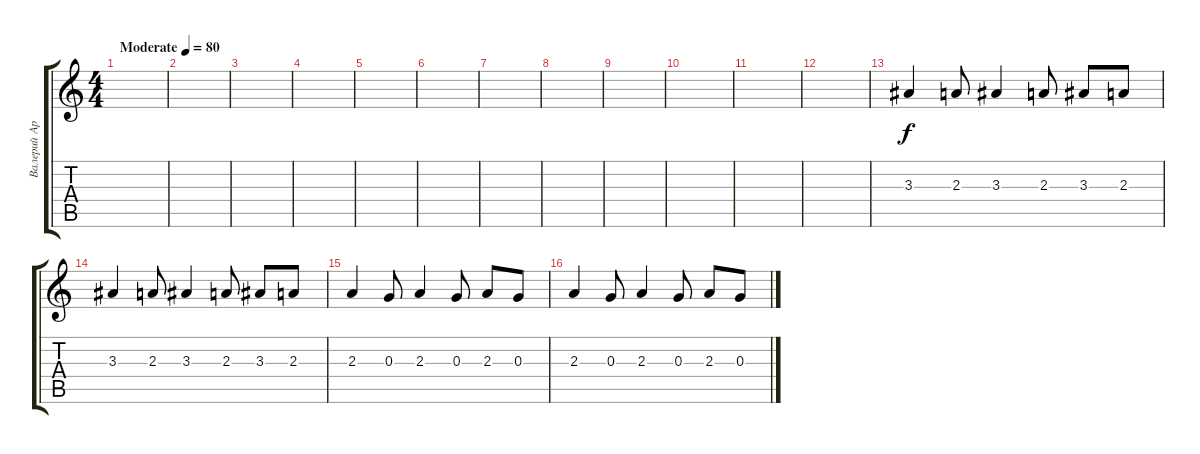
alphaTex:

\track ("Валерий Аркадин" "Валерий Ар") {instrument electricguitarclean}
\staff {score tabs}
\tuning (E4 B3 G3 D3 A2 E2) {hide}
\ts (4 4)
\tempo (80 "Moderate")
\clef g2
\ks c
|
|
|
|
|
|
|
|
|
|
|
|
3.3.4 2.3.8 3.3.4 2.3.8 3.3.8 2.3.8 |
3.3.4 2.3.8 3.3.4 2.3.8 3.3.8 2.3.8 |
2.3.4 0.3.8 2.3.4 0.3.8 2.3.8 0.3.8 |
2.3.4 0.3.8 2.3.4 0.3.8 2.3.8 0.3.8
